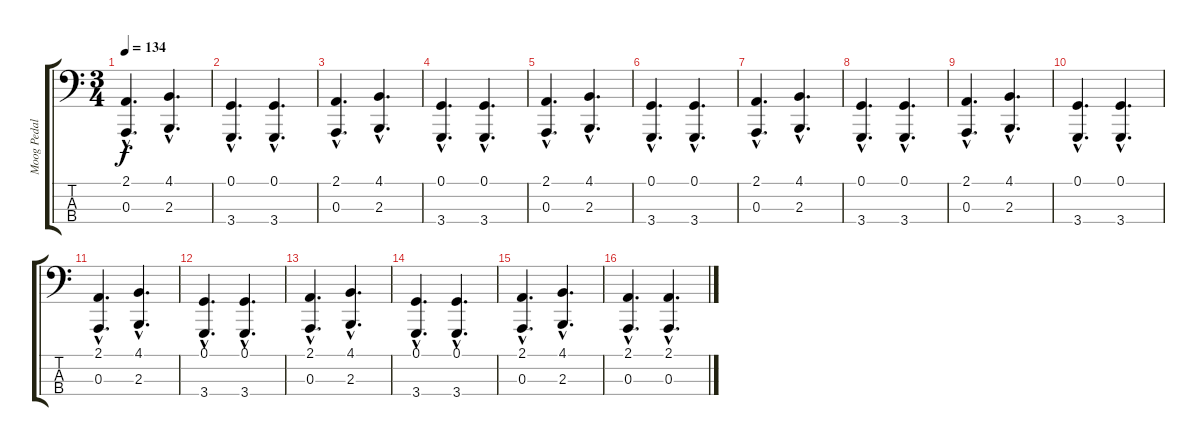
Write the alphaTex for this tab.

\track ("Moog Pedals" "Moog Pedal") {instrument lead2sawtooth}
\staff {score tabs}
\tuning (G2 D2 A1 E1) {hide}
\ts (3 4)
\tempo 134
\clef f4
\ks c
(2.1{hac} 0.3{hac}).4{d dy f} (4.1{hac} 2.3{hac}).4{d} |
(0.1{hac} 3.4{hac}).4{d} (0.1{hac} 3.4{hac}).4{d} |
(2.1{hac} 0.3{hac}).4{d} (4.1{hac} 2.3{hac}).4{d} |
(0.1{hac} 3.4{hac}).4{d} (0.1{hac} 3.4{hac}).4{d} |
(2.1{hac} 0.3{hac}).4{d} (4.1{hac} 2.3{hac}).4{d} |
(0.1{hac} 3.4{hac}).4{d} (0.1{hac} 3.4{hac}).4{d} |
(2.1{hac} 0.3{hac}).4{d} (4.1{hac} 2.3{hac}).4{d} |
(0.1{hac} 3.4{hac}).4{d} (0.1{hac} 3.4{hac}).4{d} |
(2.1{hac} 0.3{hac}).4{d} (4.1{hac} 2.3{hac}).4{d} |
(0.1{hac} 3.4{hac}).4{d} (0.1{hac} 3.4{hac}).4{d} |
(2.1{hac} 0.3{hac}).4{d} (4.1{hac} 2.3{hac}).4{d} |
(0.1{hac} 3.4{hac}).4{d} (0.1{hac} 3.4{hac}).4{d} |
(2.1{hac} 0.3{hac}).4{d} (4.1{hac} 2.3{hac}).4{d} |
(0.1{hac} 3.4{hac}).4{d} (0.1{hac} 3.4{hac}).4{d} |
(2.1{hac} 0.3{hac}).4{d} (4.1{hac} 2.3{hac}).4{d} |
(2.1{hac} 0.3{hac}).4{d} (2.1{hac} 0.3{hac}).4{d}
